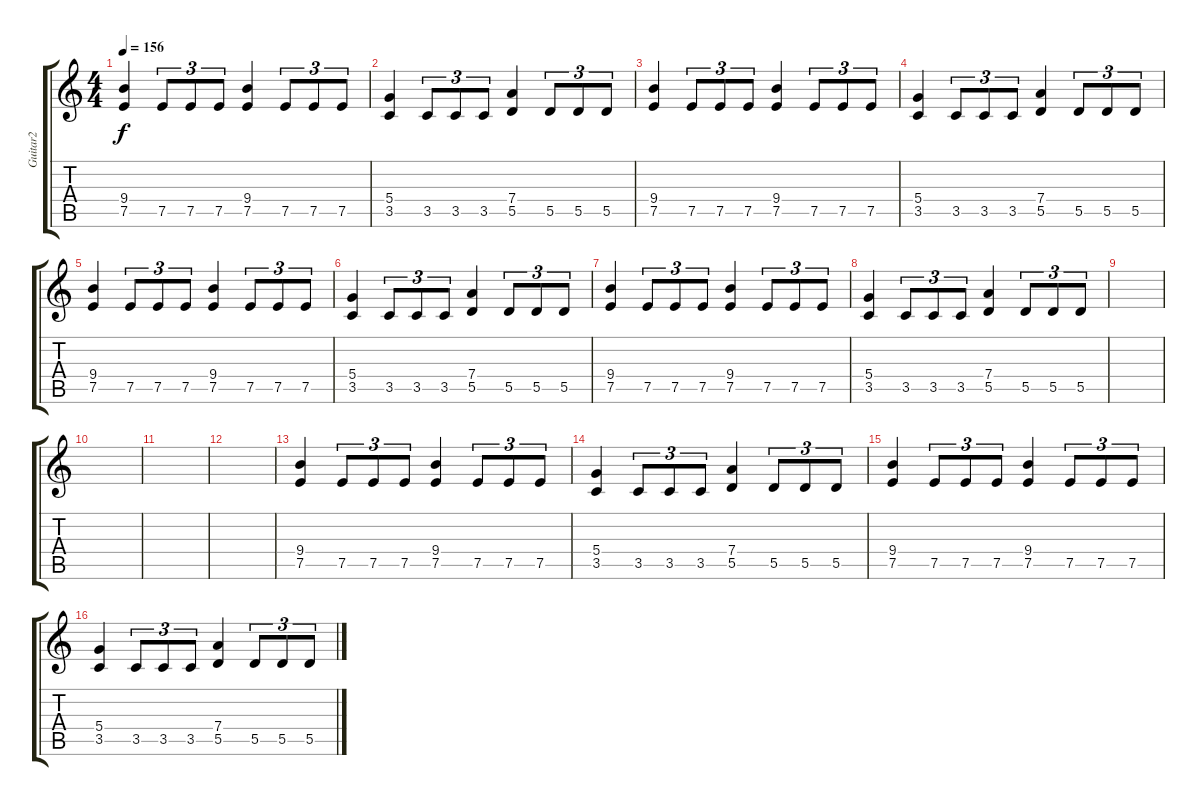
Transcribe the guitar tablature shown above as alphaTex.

\track ("Guitar2" "Guitar2") {instrument distortionguitar}
\staff {score tabs}
\tuning (E4 B3 G3 D3 A2 D2) {hide}
\ts (4 4)
\tempo 156
\clef g2
\ks c
(9.4 7.5).4{dy f} 7.5.8{tu (3 2)} 7.5.8{tu (3 2)} 7.5.8{tu (3 2)} (9.4 7.5).4 7.5.8{tu (3 2)} 7.5.8{tu (3 2)} 7.5.8{tu (3 2)} |
(5.4 3.5).4 3.5.8{tu (3 2)} 3.5.8{tu (3 2)} 3.5.8{tu (3 2)} (7.4 5.5).4 5.5.8{tu (3 2)} 5.5.8{tu (3 2)} 5.5.8{tu (3 2)} |
(9.4 7.5).4 7.5.8{tu (3 2)} 7.5.8{tu (3 2)} 7.5.8{tu (3 2)} (9.4 7.5).4 7.5.8{tu (3 2)} 7.5.8{tu (3 2)} 7.5.8{tu (3 2)} |
(5.4 3.5).4 3.5.8{tu (3 2)} 3.5.8{tu (3 2)} 3.5.8{tu (3 2)} (7.4 5.5).4 5.5.8{tu (3 2)} 5.5.8{tu (3 2)} 5.5.8{tu (3 2)} |
(9.4 7.5).4 7.5.8{tu (3 2)} 7.5.8{tu (3 2)} 7.5.8{tu (3 2)} (9.4 7.5).4 7.5.8{tu (3 2)} 7.5.8{tu (3 2)} 7.5.8{tu (3 2)} |
(5.4 3.5).4 3.5.8{tu (3 2)} 3.5.8{tu (3 2)} 3.5.8{tu (3 2)} (7.4 5.5).4 5.5.8{tu (3 2)} 5.5.8{tu (3 2)} 5.5.8{tu (3 2)} |
(9.4 7.5).4 7.5.8{tu (3 2)} 7.5.8{tu (3 2)} 7.5.8{tu (3 2)} (9.4 7.5).4 7.5.8{tu (3 2)} 7.5.8{tu (3 2)} 7.5.8{tu (3 2)} |
(5.4 3.5).4 3.5.8{tu (3 2)} 3.5.8{tu (3 2)} 3.5.8{tu (3 2)} (7.4 5.5).4 5.5.8{tu (3 2)} 5.5.8{tu (3 2)} 5.5.8{tu (3 2)} |
|
|
|
|
(9.4 7.5).4 7.5.8{tu (3 2)} 7.5.8{tu (3 2)} 7.5.8{tu (3 2)} (9.4 7.5).4 7.5.8{tu (3 2)} 7.5.8{tu (3 2)} 7.5.8{tu (3 2)} |
(5.4 3.5).4 3.5.8{tu (3 2)} 3.5.8{tu (3 2)} 3.5.8{tu (3 2)} (7.4 5.5).4 5.5.8{tu (3 2)} 5.5.8{tu (3 2)} 5.5.8{tu (3 2)} |
(9.4 7.5).4 7.5.8{tu (3 2)} 7.5.8{tu (3 2)} 7.5.8{tu (3 2)} (9.4 7.5).4 7.5.8{tu (3 2)} 7.5.8{tu (3 2)} 7.5.8{tu (3 2)} |
(5.4 3.5).4 3.5.8{tu (3 2)} 3.5.8{tu (3 2)} 3.5.8{tu (3 2)} (7.4 5.5).4 5.5.8{tu (3 2)} 5.5.8{tu (3 2)} 5.5.8{tu (3 2)}
